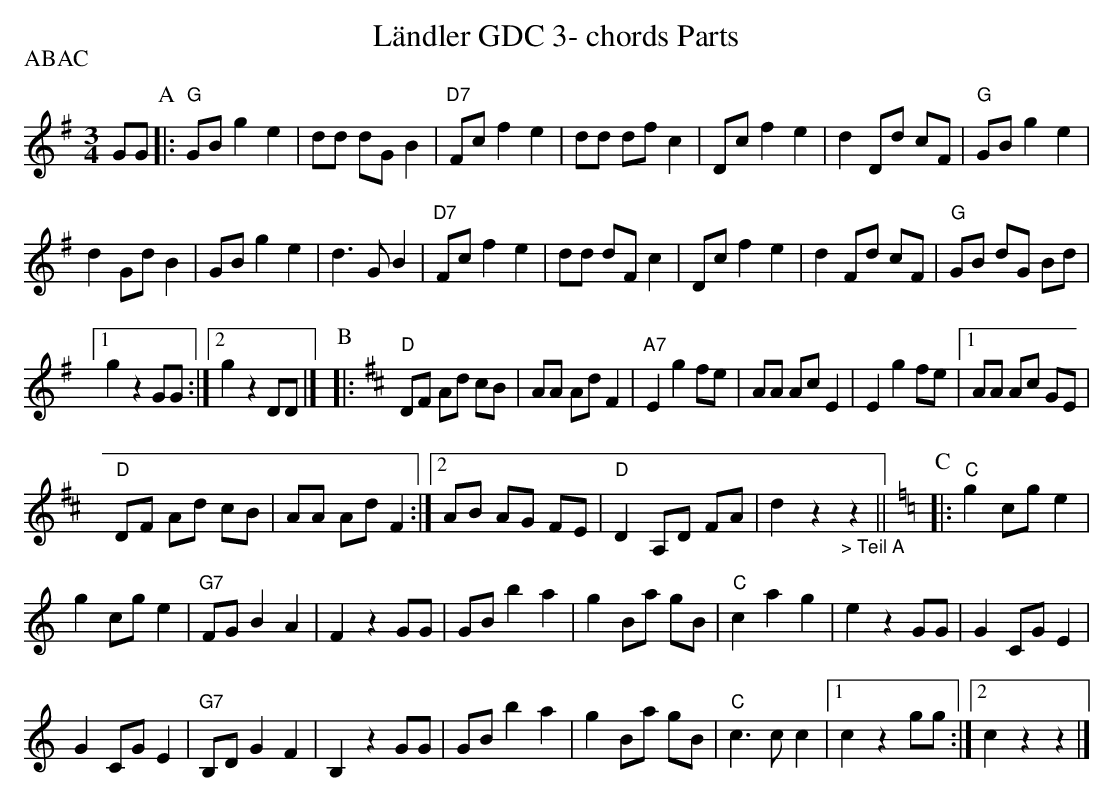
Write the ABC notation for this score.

X:1
T:L\"andler GDC 3- chords Parts
P:ABAC
M:3/4
L:1/8
K:Gmaj%%MIDI gchordon
GG [P:A] |: "G"GB g2e2 | dd dG B2 | "D7"Fc f2e2 | dd df c2 | Dc f2e2 | d2 Dd cF | "G"GB g2e2 |
d2GdB2 | GB g2e2 | d3GB2 | "D7"Fc f2e2 | dd dF c2 | Dc f2e2 | d2 Fd cF | "G"GB dG Bd |1
g2z2GG :|2 g2z2DD |] [P:B] |: [K:Dmaj] "D"DF Ad cB | AA AdF2 | "A7"E2g2fe | AA Ac E2 | E2g2fe |1 AA Ac GE |
"D"DF Ad cB | AA AdF2 :|2 AB AG FE | "D"D2 A,D FA | d2z2"_> Teil A"z2 || [K:Cmaj] [P:C] |: "C"g2 cg e2 |
g2 cg e2 | "G7"FG B2A2 | F2z2GG | GB b2a2 | g2 Ba gB | "C"c2a2g2 | e2z2GG | G2CG E2 |
G2CGE2 | "G7"B,D G2F2 | B,2z2GG | GB b2a2 | g2 Ba gB | "C"c3cc2 |1 c2z2gg :|2 c2z2z2 |]
